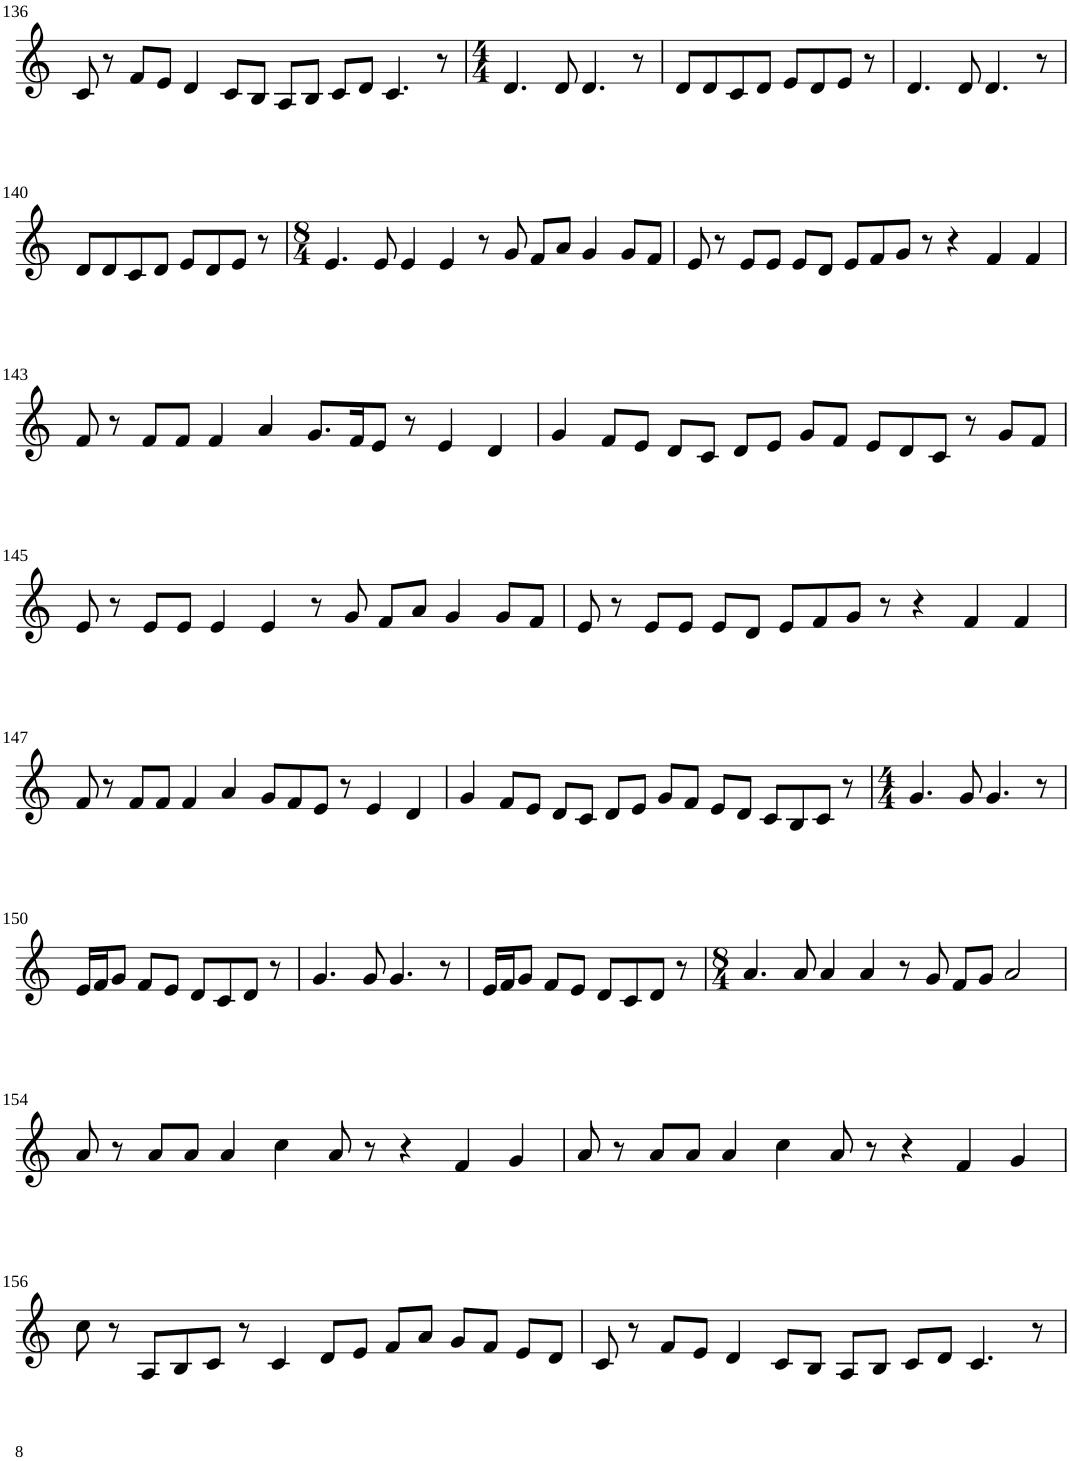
**kern
*part1
*staff1
*I"Violin
!!LO:PB:g=z
*clefG2
*k[]
*M8/4
=136
8c/
8r
8f/L
8e/J
4d/
8c/L
8B/J
8A/L
8B/J
8c/L
8d/J
4.c/
8r
=137
*M4/4
4.d/
8d/
4.d/
8r
=138
8d/L
8d/
8c/
8d/J
8e/L
8d/
8e/J
8r
=139
4.d/
8d/
4.d/
8r
!!LO:LB:g=z
=140
8d/L
8d/
8c/
8d/J
8e/L
8d/
8e/J
8r
=141
*M8/4
4.e/
8e/
4e/
4e/
8r
8g/
8f/L
8a/J
4g/
8g/L
8f/J
=142
8e/
8r
8e/L
8e/J
8e/L
8d/J
8e/L
8f/
8g/J
8r
4r
4f/
4f/
!!LO:LB:g=z
=143
8f/
8r
8f/L
8f/J
4f/
4a/
8.g/L
16f/K
8e/J
8r
4e/
4d/
=144
4g/
8f/L
8e/J
8d/L
8c/J
8d/L
8e/J
8g/L
8f/J
8e/L
8d/
8c/J
8r
8g/L
8f/J
!!LO:LB:g=z
=145
8e/
8r
8e/L
8e/J
4e/
4e/
8r
8g/
8f/L
8a/J
4g/
8g/L
8f/J
=146
8e/
8r
8e/L
8e/J
8e/L
8d/J
8e/L
8f/
8g/J
8r
4r
4f/
4f/
!!LO:LB:g=z
=147
8f/
8r
8f/L
8f/J
4f/
4a/
8g/L
8f/
8e/J
8r
4e/
4d/
=148
4g/
8f/L
8e/J
8d/L
8c/J
8d/L
8e/J
8g/L
8f/J
8e/L
8d/J
8c/L
8B/
8c/J
8r
=149
*M4/4
4.g/
8g/
4.g/
8r
!!LO:LB:g=z
=150
16e/LL
16f/J
8g/J
8f/L
8e/J
8d/L
8c/
8d/J
8r
=151
4.g/
8g/
4.g/
8r
=152
16e/LL
16f/J
8g/J
8f/L
8e/J
8d/L
8c/
8d/J
8r
=153
*M8/4
4.a/
8a/
4a/
4a/
8r
8g/
8f/L
8g/J
2a/
!!LO:LB:g=z
=154
8a/
8r
8a/L
8a/J
4a/
4cc\
8a/
8r
4r
4f/
4g/
=155
8a/
8r
8a/L
8a/J
4a/
4cc\
8a/
8r
4r
4f/
4g/
!!LO:LB:g=z
=156
8cc\
8r
8A/L
8B/
8c/J
8r
4c/
8d/L
8e/J
8f/L
8a/J
8g/L
8f/J
8e/L
8d/J
=157
8c/
8r
8f/L
8e/J
4d/
8c/L
8B/J
8A/L
8B/J
8c/L
8d/J
4.c/
8r
=
*-
